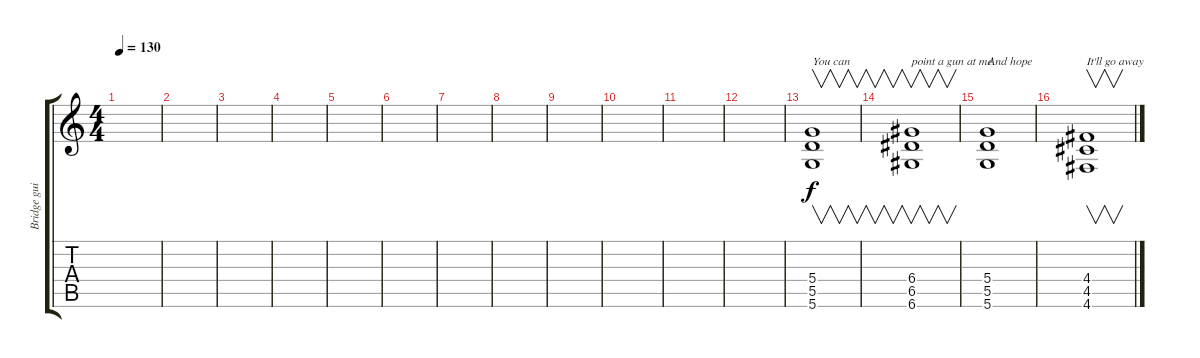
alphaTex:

\track ("Bridge guitar" "Bridge gui") {instrument electricguitarclean}
\staff {score tabs}
\tuning (E4 B3 G3 D3 A2 D2) {hide}
\ts (4 4)
\tempo 130
\clef g2
\ks c
|
|
|
|
|
|
|
|
|
|
|
|
(5.4 5.5 5.6).1{v txt "You can"} |
(6.4 6.5 6.6).1{v txt "point a gun at me"} |
(5.4 5.5 5.6).1{txt "And hope"} |
(4.4 4.5 4.6).1{v txt "It'll go away"}
